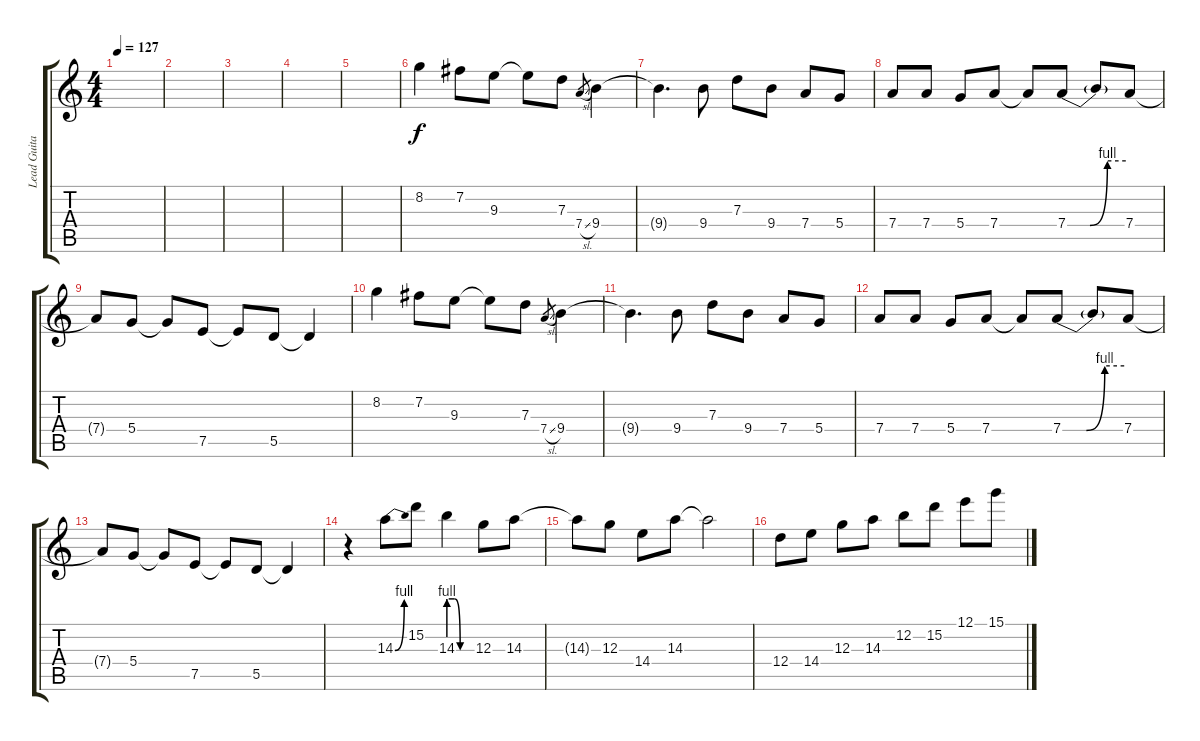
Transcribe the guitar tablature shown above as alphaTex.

\track ("Lead Guitar" "Lead Guita") {instrument overdrivenguitar}
\staff {score tabs}
\tuning (E4 B3 G3 D3 A2 E2) {hide}
\ts (4 4)
\tempo 127
\clef g2
\ks c
|
|
|
|
|
8.2.4 7.2.8 9.3.8 9.3{t}.8 7.3.8 7.4{sl}.8{gr} 9.4.4 |
9.4{t}.4{d} 9.4.8 7.3.8 9.4.8 7.4.8 5.4.8 |
7.4.8 7.4.8 5.4.8 7.4.8 7.4{t}.8 7.4{be (custom 0 0 23 0 41 4 60 4)}.8 7.4{t}.8 7.4.8 |
7.4{t}.8 5.4.8 5.4{t}.8 7.5.8 7.5{t}.8 5.5.8 5.5{t}.4 |
8.2.4 7.2.8 9.3.8 9.3{t}.8 7.3.8 7.4{sl}.8{gr} 9.4.4 |
9.4{t}.4{d} 9.4.8 7.3.8 9.4.8 7.4.8 5.4.8 |
7.4.8 7.4.8 5.4.8 7.4.8 7.4{t}.8 7.4{be (custom 0 0 23 0 41 4 60 4)}.8 7.4{t}.8 7.4.8 |
7.4{t}.8 5.4.8 5.4{t}.8 7.5.8 7.5{t}.8 5.5.8 5.5{t}.4 |
r.4 14.3{be (bend 0 0 60 4)}.8 15.2.8 14.3{be (custom 0 4 15 4 30 0 60 0)}.4 12.3.8 14.3.8 |
14.3{t}.8 12.3.8 14.4.8 14.3.8 14.3{t}.2 |
12.4.8 14.4.8 12.3.8 14.3.8 12.2.8 15.2.8 12.1.8 15.1.8
